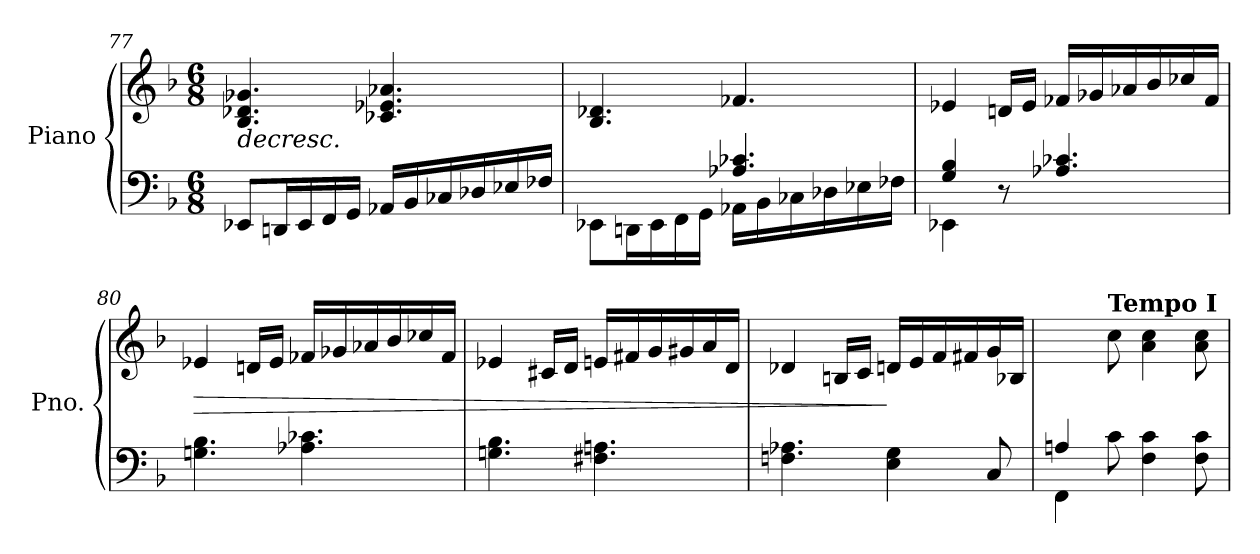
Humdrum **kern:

**kern	**kern	**dynam
*part1	*part1	*part1
*staff2	*staff1	*staff1/2
*I"Piano	*	*
*I'Pno.	*	*
!!LO:LB:g=z
*clefF4	*clefG2	*
*k[b-]	*k[b-]	*
*M6/8	*M6/8	*
=77	=77	=77
!	!	!LO:HP:b
8EE-X/L	4.B-/ 4.d-X/ 4.g-X/	>
16DDn/L	.	.
16EE-/	.	.
16FF/	.	.
16GG/JJ	.	.
16AA-X/LL	4.c-X/ 4.e-X/ 4.a-X/	.
16BB-/	.	.
16C-X/	.	.
16D-X/	.	.
16E-X/	.	.
16F-X/JJ	.	.
=78	=78	=78
*^	*	*
4.ryy	8EE-X\L	4.B-/ 4.d-X/	.
.	16DDn\L	.	.
.	16EE-\	.	.
.	16FF\	.	.
.	16GG\JJ	.	.
4.A-X/ 4.c-X/	16AA-X\LL	4.f-X/	.
.	16BB-\	.	.
.	16C-X\	.	.
.	16D-X\	.	.
.	16E-X\	.	.
.	16F-X\JJ	.	.
=79	=79	=79	=79
4G/ 4B-/	4EE-X\	4e-X/	.
8r	2ryy	16dn/LL	.
.	.	16e-/JJ	.
4.A-X/ 4.c-X/	.	16f-X/LL	.
.	.	16g-X/	.
.	.	16a-X/	.
.	.	16b-/	.
.	.	16cc-X/	.
.	.	16f-/JJ	.
*v	*v	*	*
!!LO:LB:g=z
=80	=80	=80
!	!	!LO:HP:b
4.Gn\ 4.B-\	4e-X/	>
.	16dn/LL	.
.	16e-/JJ	.
4.A-X\ 4.c-X\	16f-X/LL	.
.	16g-X/	.
.	16a-X/	.
.	16b-/	.
.	16cc-X/	.
.	16f-/JJ	.
=81	=81	=81
4.Gn\ 4.B-\	4e-X/	.
.	16c#X/LL	.
.	16d/JJ	.
4.F#X\ 4.An\	16en/LL	.
.	16f#X/	.
.	16g/	.
.	16g#X/	.
.	16a/	.
.	16d/JJ	.
=82	=82	=82
4.Fn\ 4.A-X\	4d-X/	.
.	16Bn/LL	.
.	16c/JJ	.
4E\ 4G\	16dn/LL	]
.	16e/	.
.	16f/	.
.	16f#X/	.
8C/	16g/	.
.	16B-X/JJ	.
!!LO:PB:g=z
=83	=83	=83
*^	*	*
4An/	4FF\	4ryy	.
!	!	!LO:TX:a:B:t=Tempo I	!
2ryy	8c\	8cc\	.
.	4F\ 4c\	4a\ 4cc\	.
.	8F\ 8c\	8a\ 8cc\	.
*v	*v	*	*
.	.	]
=	=	=
*-	*-	*-
